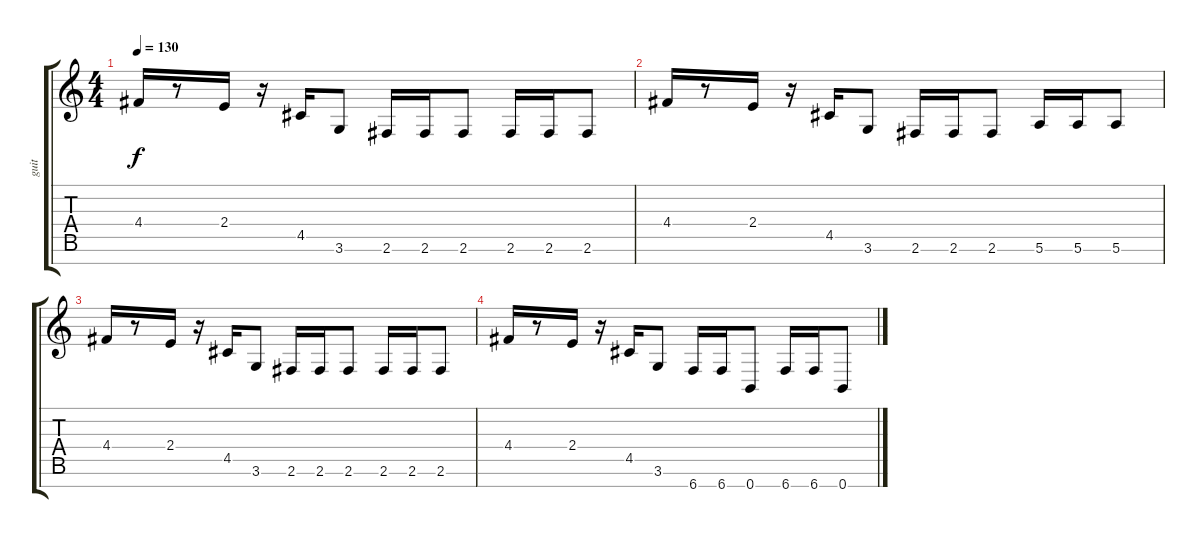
\track ("guit" "guit") {instrument distortionguitar}
\staff {score tabs}
\tuning (E4 B3 G3 D3 A2 E2 B1) {hide}
\ts (4 4)
\tempo 130
\clef g2
\ks c
4.4.16{dy f} r.8 2.4.16 r.16 4.5.16 3.6.8 2.6.16 2.6.16 2.6.8 2.6.16 2.6.16 2.6.8 |
4.4.16 r.8 2.4.16 r.16 4.5.16 3.6.8 2.6.16 2.6.16 2.6.8 5.6.16 5.6.16 5.6.8 |
4.4.16 r.8 2.4.16 r.16 4.5.16 3.6.8 2.6.16 2.6.16 2.6.8 2.6.16 2.6.16 2.6.8 |
4.4.16 r.8 2.4.16 r.16 4.5.16 3.6.8 6.7.16 6.7.16 0.7.8 6.7.16 6.7.16 0.7.8
